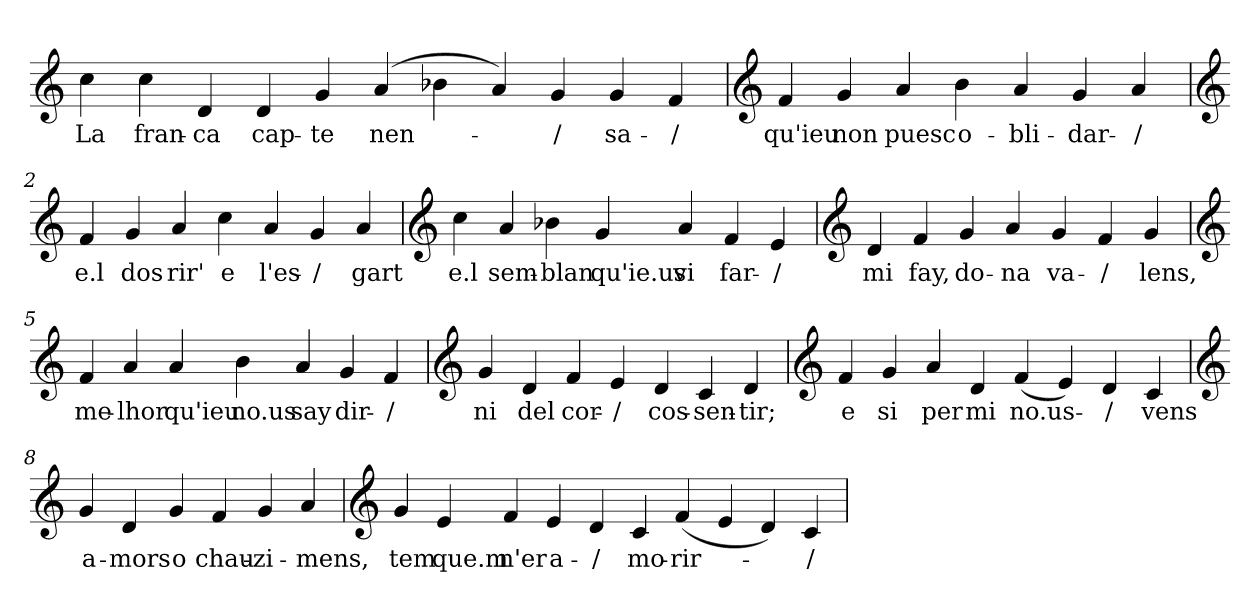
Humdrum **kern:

**kern	**text
*part1	*part1
*staff1	*staff1
*clefG2	*
=	=
4cc	La
4cc	fran-
4d	-ca
4d	cap-
4g	-te
(4a	nen-
4b-X	.
4a)	.
4g	-/
4g	sa-
4f	-/
=1	=1
*clefG2	*
4f	qu'ieu
4g	non
4a	puesc
4b	o-
4a	-bli-
4g	-dar-
4a	-/
=2	=2
*clefG2	*
4f	e.l
4g	dos
4a	rir'
4cc	e
4a	l'es-
4g	-/
4a	gart
=3	=3
*clefG2	*
4cc	e.l
4a	sem-
4b-X	-blan
4g	qu'ie.us
4a	vi
4f	far-
4e	-/
=4	=4
*clefG2	*
4d	mi
4f	fay,
4g	do-
4a	-na
4g	va-
4f	-/
4g	lens,
=5	=5
*clefG2	*
4f	me-
4a	-lhor
4a	qu'ieu
4b	no.us
4a	say
4g	dir-
4f	-/
=6	=6
*clefG2	*
4g	ni
4d	del
4f	cor-
4e	-/
4d	cos-
4c	-sen-
4d	-tir;
=7	=7
*clefG2	*
4f	e
4g	si
4a	per
4d	mi
(4f	no.us-
4e)	.
4d	-/
4c	vens
=8	=8
*clefG2	*
4g	a-
4d	-mors
4g	o
4f	chau-
4g	-zi-
4a	-mens,
=9	=9
*clefG2	*
4g	tem
4e	que.m
4f	n'er
4e	a-
4d	-/
4c	mo-
(4f	-rir-
4e	.
4d)	.
4c	-/
=	=
*-	*-
